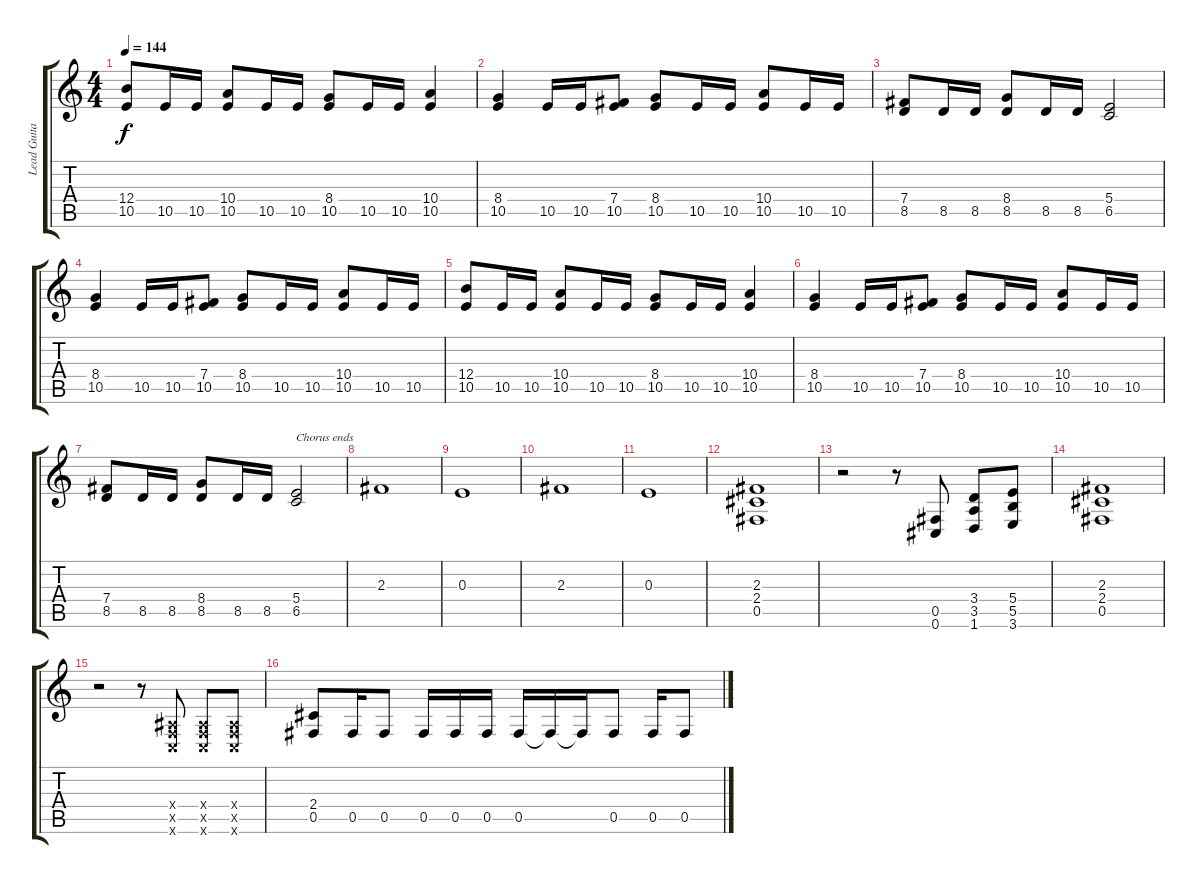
\track ("Lead Guitar" "Lead Guita") {instrument overdrivenguitar}
\staff {score tabs}
\tuning (Db4 Ab3 E3 B2 Gb2 Db2) {hide}
\ts (4 4)
\tempo 144
\clef g2
\ks c
(12.4 10.5).8{dy f} 10.5.16 10.5.16 (10.4 10.5).8 10.5.16 10.5.16 (8.4 10.5).8 10.5.16 10.5.16 (10.4 10.5).4 |
(8.4 10.5).4 10.5.16 10.5.16 (7.4 10.5).8 (8.4 10.5).8 10.5.16 10.5.16 (10.4 10.5).8 10.5.16 10.5.16 |
(7.4 8.5).8 8.5.16 8.5.16 (8.4 8.5).8 8.5.16 8.5.16 (5.4 6.5).2 |
(8.4 10.5).4 10.5.16 10.5.16 (7.4 10.5).8 (8.4 10.5).8 10.5.16 10.5.16 (10.4 10.5).8 10.5.16 10.5.16 |
(12.4 10.5).8 10.5.16 10.5.16 (10.4 10.5).8 10.5.16 10.5.16 (8.4 10.5).8 10.5.16 10.5.16 (10.4 10.5).4 |
(8.4 10.5).4 10.5.16 10.5.16 (7.4 10.5).8 (8.4 10.5).8 10.5.16 10.5.16 (10.4 10.5).8 10.5.16 10.5.16 |
(7.4 8.5).8 8.5.16 8.5.16 (8.4 8.5).8 8.5.16 8.5.16 (5.4 6.5).2{txt "Chorus ends"} |
2.3.1 |
0.3.1 |
2.3.1 |
0.3.1 |
(2.3 2.4 0.5).1 |
r.2 r.8 (0.5 0.6).8 (3.4 3.5 1.6).8 (5.4 5.5 3.6).8 |
(2.3 2.4 0.5).1 |
r.2 r.8 (-1.4{x} -1.5{x} -1.6{x}).8 (-1.4{x} -1.5{x} -1.6{x}).8 (-1.4{x} -1.5{x} -1.6{x}).8 |
(2.4 0.5).8 0.5.16 0.5.8 0.5.16 0.5.16 0.5.16 0.5.16 0.5{t}.16 0.5{t}.16 0.5.8 0.5.16 0.5.8
